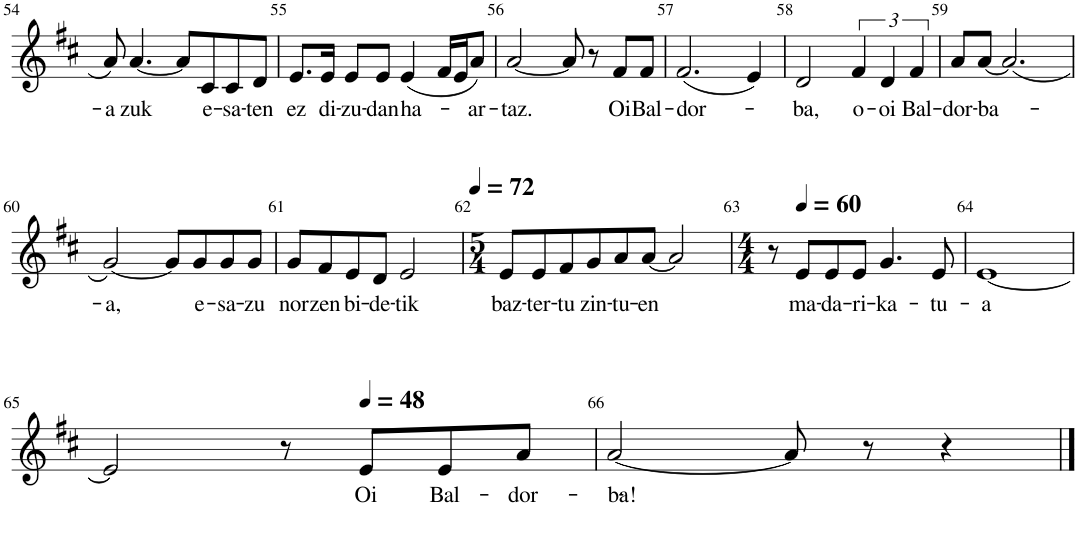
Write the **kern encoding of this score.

**kern	**text
*part1	*part1
*staff1	*staff1
*I"Soprano	*
*I'S.	*
!!LO:PB:g=z
*clefG2	*
*k[f#c#]	*
*M4/4	*
=54	=54
!	!LO:LY:b
8a/	-a
!	!LO:LY:b
[4.a/	-zuk
8a/L]	.
!	!LO:LY:b
8c#/	e-
!	!LO:LY:b
8c#/	-sa-
!	!LO:LY:b
8d/J	-ten
=55	=55
!	!LO:LY:b
8.e/L	ez
!	!LO:LY:b
16e/Jk	di-
!	!LO:LY:b
8e/L	-zu-
!	!LO:LY:b
8e/J	-dan
!	!LO:LY:b
(4e/	ha-
16f#/LL	.
16e/J	.
!	!LO:LY:b
8a/J)	-ar-
=56	=56
!	!LO:LY:b
[2a/	-taz.
8a/]	.
8r	.
!	!LO:LY:b
8f#/L	Oi
!	!LO:LY:b
8f#/J	Bal-
=57	=57
!	!LO:LY:b
(2.f#/	-dor-
4e/)	.
=58	=58
!	!LO:LY:b
2d/	-ba,
!	!LO:LY:b
6f#/	o-
!	!LO:LY:b
6d/	-oi
!	!LO:LY:b
6f#/	Bal-
=59	=59
!	!LO:LY:b
8a/L	-dor-
!	!LO:LY:b
[8a/J	-ba-
(2.a/]	.
!!LO:LB:g=z
=60	=60
!	!LO:LY:b
[2g/)	-a,
8g/L]	.
!	!LO:LY:b
8g/	e-
!	!LO:LY:b
8g/	-sa-
!	!LO:LY:b
8g/J	-zu
=61	=61
!	!LO:LY:b
8g/L	nor
!	!LO:LY:b
8f#/	zen
!	!LO:LY:b
8e/	bi-
!	!LO:LY:b
8d/J	-de-
!	!LO:LY:b
2e/	-tik
=62	=62
*M5/4	*
*MM72	*
!	!LO:LY:b
8e/L	baz-
!	!LO:LY:b
8e/	-ter-
!	!LO:LY:b
8f#/	-tu
!	!LO:LY:b
8g/	zin-
!	!LO:LY:b
8a/	-tu-
!	!LO:LY:b
[8a/J	-en
2a/]	.
=63	=63
*M4/4	*
8r	.
*MM60	*
!	!LO:LY:b
8e/L	ma-
!	!LO:LY:b
8e/	-da-
!	!LO:LY:b
8e/J	-ri-
!	!LO:LY:b
4.g/	-ka-
!	!LO:LY:b
8e/	-tu-
=64	=64
!	!LO:LY:b
[1e	-a
!!LO:LB:g=z
=65	=65
2e/]	.
8r	.
*MM48	*
!	!LO:LY:b
8e/L	Oi
!	!LO:LY:b
8e/	Bal-
!	!LO:LY:b
8a/J	-dor-
=66	=66
!	!LO:LY:b
[2a/	-ba!-
8a/]	.
8r	.
4r	.
==	==
*-	*-
